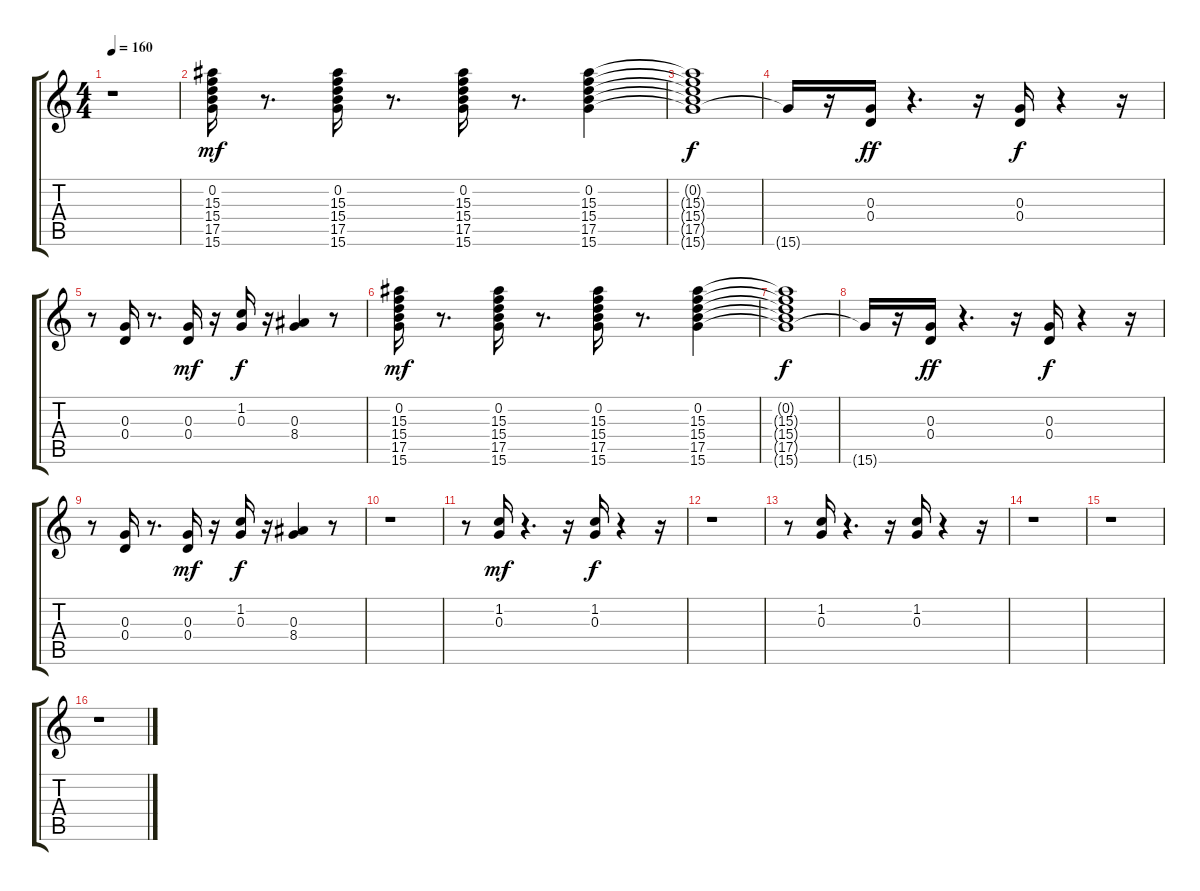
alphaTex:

\track "" {instrument electricguitarmuted}
\staff {score tabs}
\tuning (E4 B3 G3 D3 A2 E2) {hide}
\ts (4 4)
\tempo 160
\clef g2
\ks c
r.1{dy f} |
(0.2 15.3 15.4 17.5 15.6).16{dy mf} r.8{d} (0.2 15.3 15.4 17.5 15.6).16 r.8{d} (0.2 15.3 15.4 17.5 15.6).16 r.8{d} (0.2 15.3 15.4 17.5 15.6).4 |
(0.2{t} 15.3{t} 15.4{t} 17.5{t} 15.6{t}).1{dy f} |
15.6{t}.16 r.16 (0.3 0.4).16{dy ff} r.4{d} r.16 (0.3 0.4).16{dy f} r.4 r.16 |
r.8 (0.3 0.4).16 r.8{d} (0.3 0.4).16{dy mf} r.16 (1.2 0.3).16{dy f} r.16 (0.3 8.4).4 r.8 |
(0.2 15.3 15.4 17.5 15.6).16{dy mf} r.8{d} (0.2 15.3 15.4 17.5 15.6).16 r.8{d} (0.2 15.3 15.4 17.5 15.6).16 r.8{d} (0.2 15.3 15.4 17.5 15.6).4 |
(0.2{t} 15.3{t} 15.4{t} 17.5{t} 15.6{t}).1{dy f} |
15.6{t}.16 r.16 (0.3 0.4).16{dy ff} r.4{d} r.16 (0.3 0.4).16{dy f} r.4 r.16 |
r.8 (0.3 0.4).16 r.8{d} (0.3 0.4).16{dy mf} r.16 (1.2 0.3).16{dy f} r.16 (0.3 8.4).4 r.8 |
r.1 |
r.8 (1.2 0.3).16{dy mf} r.4{d} r.16 (1.2 0.3).16{dy f} r.4 r.16 |
r.1 |
r.8 (1.2 0.3).16 r.4{d} r.16 (1.2 0.3).16 r.4 r.16 |
r.1 |
r.1 |
r.1
